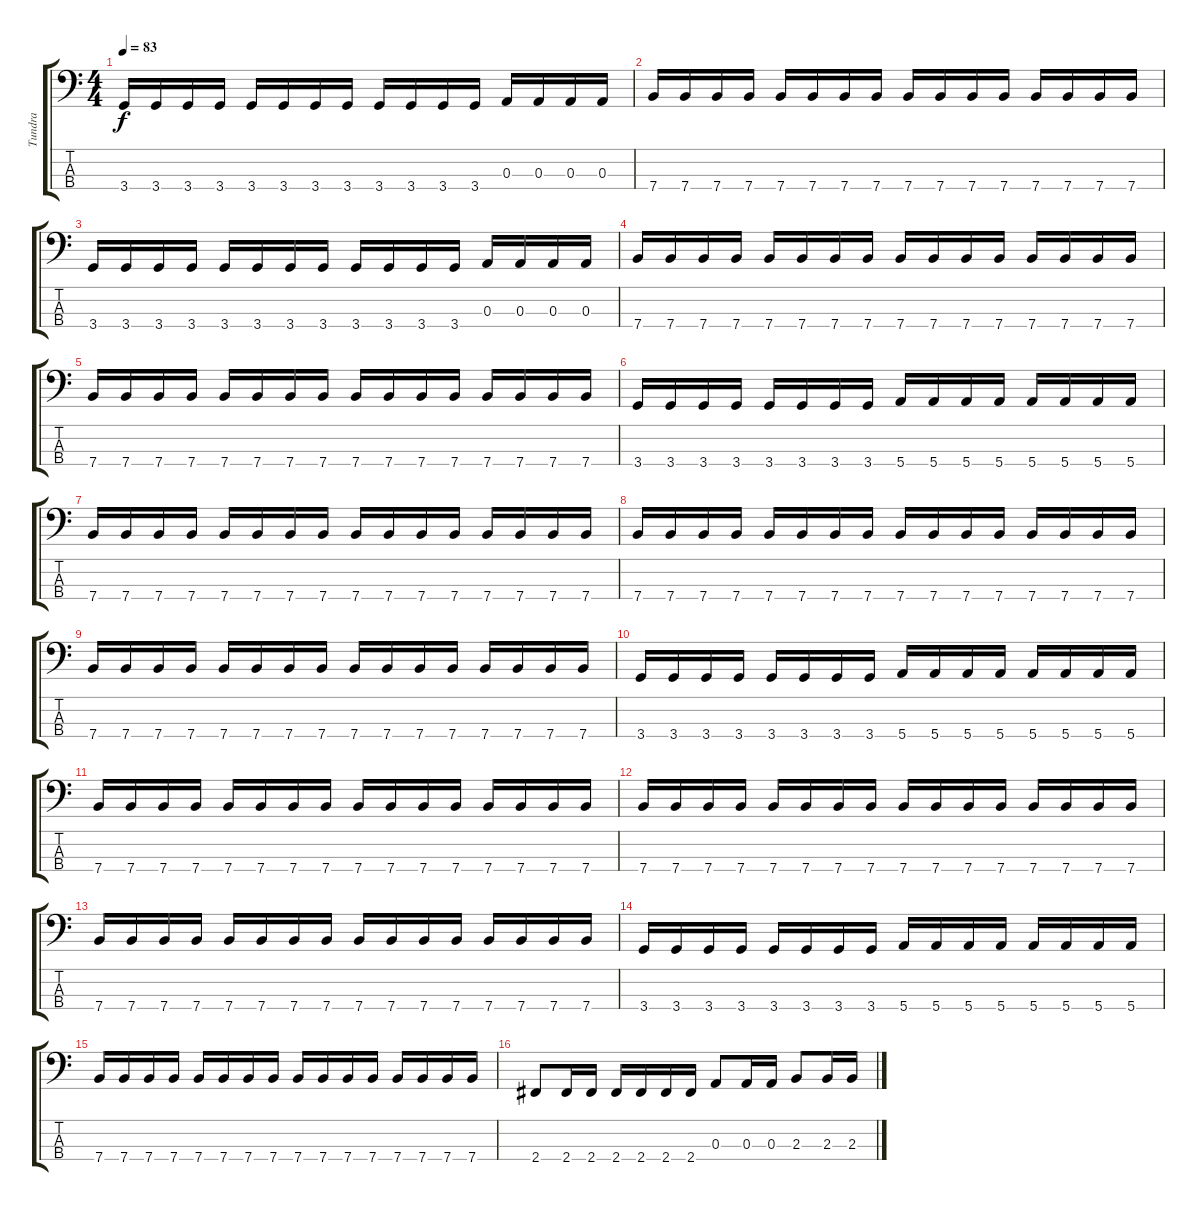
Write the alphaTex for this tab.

\track ("Tundra" "Tundra") {instrument electricbasspick}
\staff {score tabs}
\tuning (G2 D2 A1 E1) {hide}
\ts (4 4)
\tempo 83
\clef f4
\ks c
3.4.16{dy f} 3.4.16 3.4.16 3.4.16 3.4.16 3.4.16 3.4.16 3.4.16 3.4.16 3.4.16 3.4.16 3.4.16 0.3.16 0.3.16 0.3.16 0.3.16 |
7.4.16 7.4.16 7.4.16 7.4.16 7.4.16 7.4.16 7.4.16 7.4.16 7.4.16 7.4.16 7.4.16 7.4.16 7.4.16 7.4.16 7.4.16 7.4.16 |
3.4.16 3.4.16 3.4.16 3.4.16 3.4.16 3.4.16 3.4.16 3.4.16 3.4.16 3.4.16 3.4.16 3.4.16 0.3.16 0.3.16 0.3.16 0.3.16 |
7.4.16 7.4.16 7.4.16 7.4.16 7.4.16 7.4.16 7.4.16 7.4.16 7.4.16 7.4.16 7.4.16 7.4.16 7.4.16 7.4.16 7.4.16 7.4.16 |
7.4.16 7.4.16 7.4.16 7.4.16 7.4.16 7.4.16 7.4.16 7.4.16 7.4.16 7.4.16 7.4.16 7.4.16 7.4.16 7.4.16 7.4.16 7.4.16 |
3.4.16 3.4.16 3.4.16 3.4.16 3.4.16 3.4.16 3.4.16 3.4.16 5.4.16 5.4.16 5.4.16 5.4.16 5.4.16 5.4.16 5.4.16 5.4.16 |
7.4.16 7.4.16 7.4.16 7.4.16 7.4.16 7.4.16 7.4.16 7.4.16 7.4.16 7.4.16 7.4.16 7.4.16 7.4.16 7.4.16 7.4.16 7.4.16 |
7.4.16 7.4.16 7.4.16 7.4.16 7.4.16 7.4.16 7.4.16 7.4.16 7.4.16 7.4.16 7.4.16 7.4.16 7.4.16 7.4.16 7.4.16 7.4.16 |
7.4.16 7.4.16 7.4.16 7.4.16 7.4.16 7.4.16 7.4.16 7.4.16 7.4.16 7.4.16 7.4.16 7.4.16 7.4.16 7.4.16 7.4.16 7.4.16 |
3.4.16 3.4.16 3.4.16 3.4.16 3.4.16 3.4.16 3.4.16 3.4.16 5.4.16 5.4.16 5.4.16 5.4.16 5.4.16 5.4.16 5.4.16 5.4.16 |
7.4.16 7.4.16 7.4.16 7.4.16 7.4.16 7.4.16 7.4.16 7.4.16 7.4.16 7.4.16 7.4.16 7.4.16 7.4.16 7.4.16 7.4.16 7.4.16 |
7.4.16 7.4.16 7.4.16 7.4.16 7.4.16 7.4.16 7.4.16 7.4.16 7.4.16 7.4.16 7.4.16 7.4.16 7.4.16 7.4.16 7.4.16 7.4.16 |
7.4.16 7.4.16 7.4.16 7.4.16 7.4.16 7.4.16 7.4.16 7.4.16 7.4.16 7.4.16 7.4.16 7.4.16 7.4.16 7.4.16 7.4.16 7.4.16 |
3.4.16 3.4.16 3.4.16 3.4.16 3.4.16 3.4.16 3.4.16 3.4.16 5.4.16 5.4.16 5.4.16 5.4.16 5.4.16 5.4.16 5.4.16 5.4.16 |
7.4.16 7.4.16 7.4.16 7.4.16 7.4.16 7.4.16 7.4.16 7.4.16 7.4.16 7.4.16 7.4.16 7.4.16 7.4.16 7.4.16 7.4.16 7.4.16 |
2.4.8 2.4.16 2.4.16 2.4.16 2.4.16 2.4.16 2.4.16 0.3.8 0.3.16 0.3.16 2.3.8 2.3.16 2.3.16
